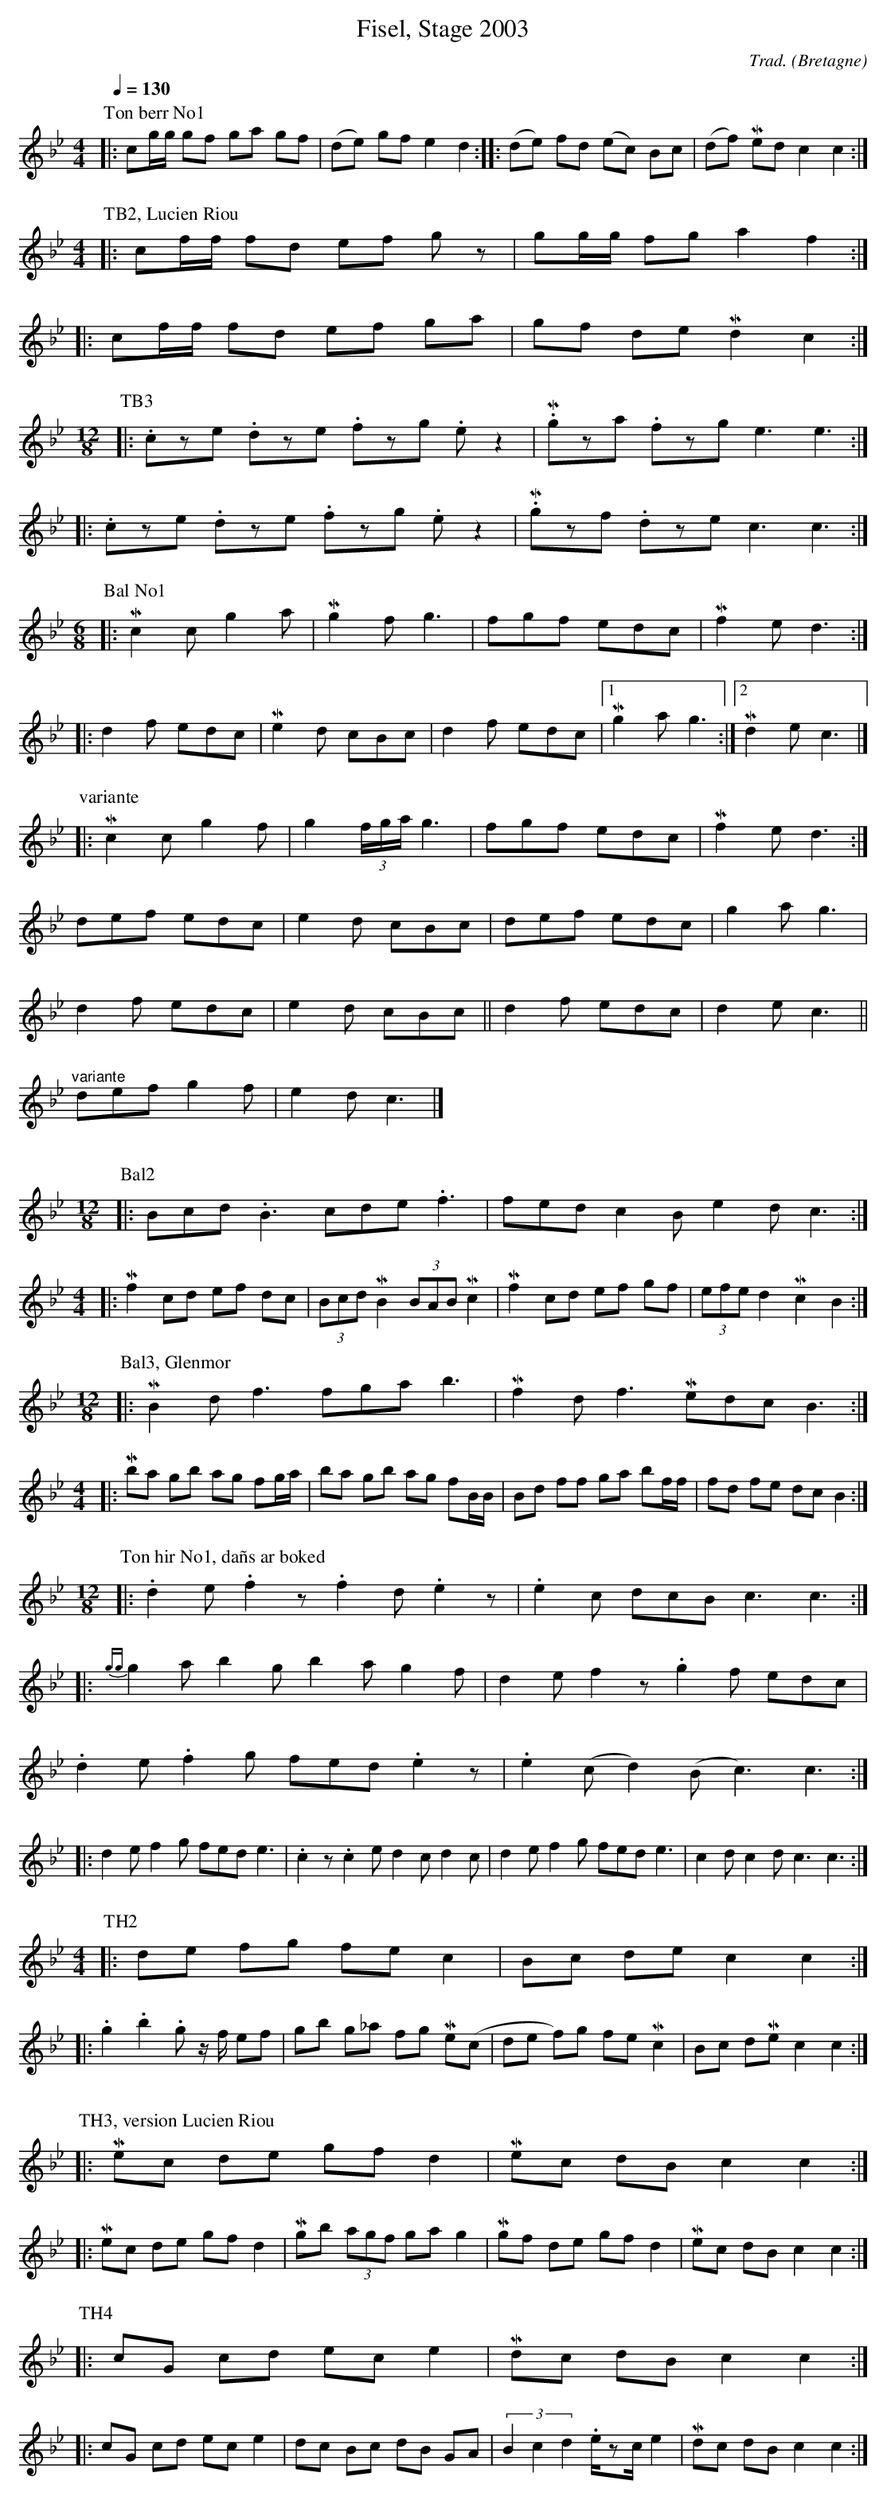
X:1
T:Fisel, Stage 2003
C:Trad.
O:Bretagne
M:4/4
L:1/8
Q:1/4=130
K:Bb
P:Ton berr No1
K:Bb
|: cg/2g/2 gf ga gf | (de) gf e2 d2 :: (de) fd (ec) Bc | (df) Med c2 c2 :|
%%vskip 1
P:TB2, Lucien Riou
M:4/4
K:Bb
|: cf/2f/2 fd ef g z | gg/2g/2 fg a2 f2 :|
|: cf/2f/2 fd ef ga | gf de Md2 c2 :|
%%vskip 1
P:TB3
M:12/8
K:Bb
|: .cze .dze .fzg .e z2 | M.gza .fzg e3 e3 :|
|: .cze .dze .fzg .e z2 | M.gzf .dze c3 c3 :|
%%vskip 1
P:Bal No1
M:6/8
K:Bb
|: Mc2 c g2 a | Mg2 f g3 | fgf edc | Mf2 e d3 :|
|: d2 f edc | Me2 d cBc | d2 f edc |1 Mg2 a g3 :|2 Md2 e c3 |]
K:Bb
P:variante
|: Mc2 c g2 f | g2 (3f/g/a/ g3 | fgf edc |Mf2 e d3 :|
def edc | e2 d cBc | def edc | g2 a g3 |
d2 f edc | e2 d cBc || d2 f edc | d2 e c3 ||
"^variante" def g2 f | e2 d c3 |]
%%newpage
P:Bal2
M:12/8
K:Bb
|: Bcd .B3 cde .f3 | fed c2 B e2 d c3 :|
M:4/4
K:Bb
|: Mf2 cd ef dc | (3Bcd MB2 (3BAB Mc2 | Mf2 cd ef gf | (3efe d2 Mc2 B2 :|
%%vskip 1
P:Bal3, Glenmor
M:12/8
K:Bb
|: MB2d f3 fga b3 | Mf2d f3 Medc B3 :|
M:4/4
K:Bb
|: Mba gb ag fg/2a/2 | ba gb ag fB/2B/2 | Bd ff ga bf/2f/2 | fd fe dc B2 :|
%%vskip 1
P:Ton hir No1, dañs ar boked
M:12/8
K:Bb
|: .d2 e .f2 z .f2 d .e2 z | .e2 c dcB c3 c3 :|
K:Bb
|: {gg}g2 a b2 g b2 a g2 f | d2 e f2 z .g2 f edc |
.d2 e .f2 g fed .e2 z | .e2 (c d2) (B c3) c3 :|
K:Bb
|: d2e f2g fed e3 | .c2z .c2e d2c d2c | d2e f2g fed e3 | c2d c2d c3 c3 :|
%%vskip 1
P:TH2
M:4/4
K:Bb
|: de fg fe c2 | Bc de c2 c2 :|
|: .g2 .b2 .g z/f/ ef | gb g_a fg Me(c | de f)g fe Mc2 | Bc dMe c2 c2 :|
%%newpage
P:TH3, version Lucien Riou
K:Bb
|: Mec de gf d2 | Mec dB c2 c2 :|
|: Mec de gf d2 | Mgb (3agf ga g2 | Mgf de gf d2 | Mec dB c2 c2 :|
%%vskip 1
P:TH4
K:Bb
|: cG cd ec e2 | Mdc dB c2 c2 :|
|: cG cd ec e2 | dc Bc dB GA | (3B2c2d2 .e/2zc/2 e2 | Mdc dB c2 c2 :|
